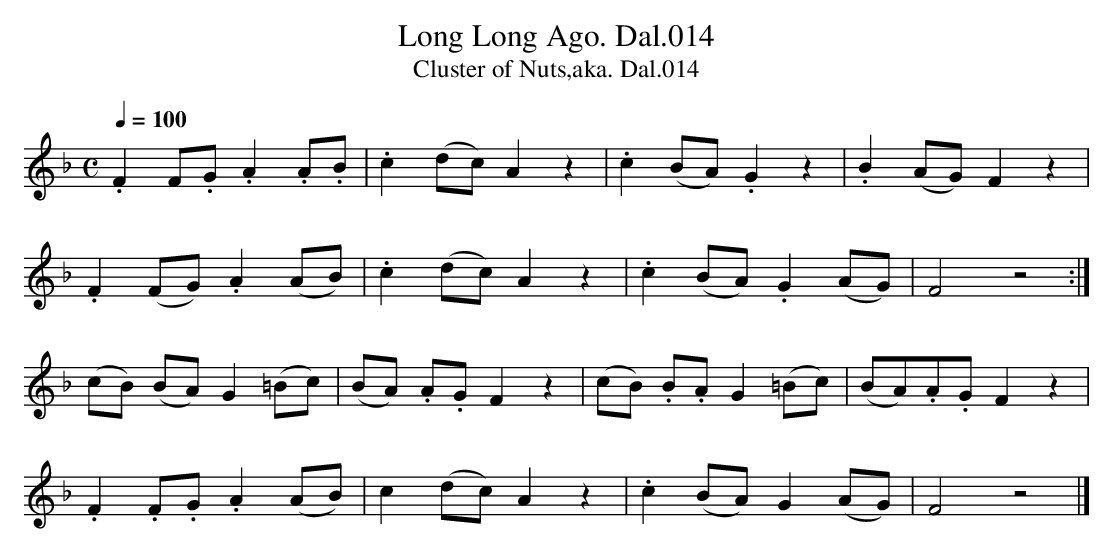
X:1
T:Long Long Ago. Dal.014
T:Cluster of Nuts,aka. Dal.014
M:C
L:1/8
Q:1/4=100
K:F
.F2F.G.A2.A.B| .c2(dc)A2z2| .c2(BA).G2z2| .B2(AG)F2z2|
.F2(FG).A2(AB)| .c2(dc)A2z2| .c2(BA).G2(AG)| F4z4:|
(cB) (BA)G2(=Bc)| (BA) .A.G F2z2| (cB) .B.A G2 (=Bc)|(BA).A.G F2z2|
.F2.F.G.A2(AB)| c2(dc) A2 z2| .c2(BA)G2(AG)| F4z4|]
